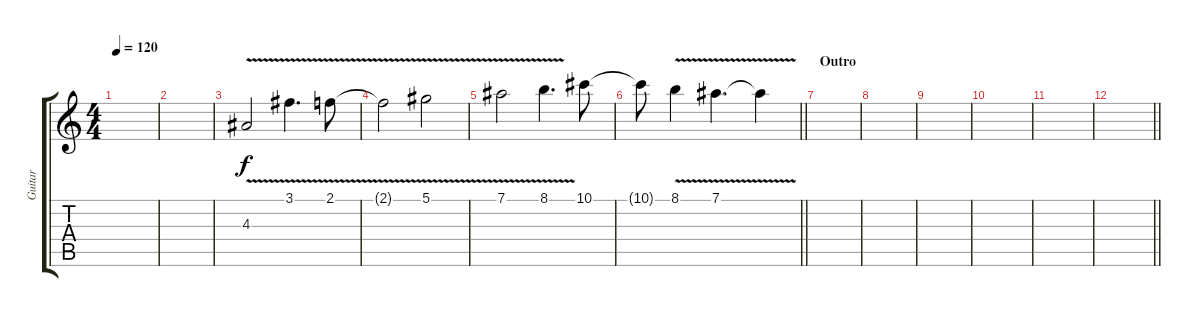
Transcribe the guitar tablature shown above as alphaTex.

\track ("Guitar" "Guitar") {instrument distortionguitar}
\staff {score tabs}
\tuning (Eb4 Bb3 Gb3 Db3 Ab2 Eb2) {hide}
\ts (4 4)
\tempo 120
\clef g2
\ks c
|
|
4.3{v}.2 3.1{v}.4{d} 2.1{v}.8 |
2.1{t}.2 5.1{v}.2 |
7.1{v}.2 8.1{v}.4{d} 10.1.8 |
\barLineRight lightlight
10.1{t}.8 8.1{v}.4 7.1{v}.4{d} 7.1{t}.4 |
\section ("" "Outro")
|
|
|
|
|
\barLineRight lightlight
